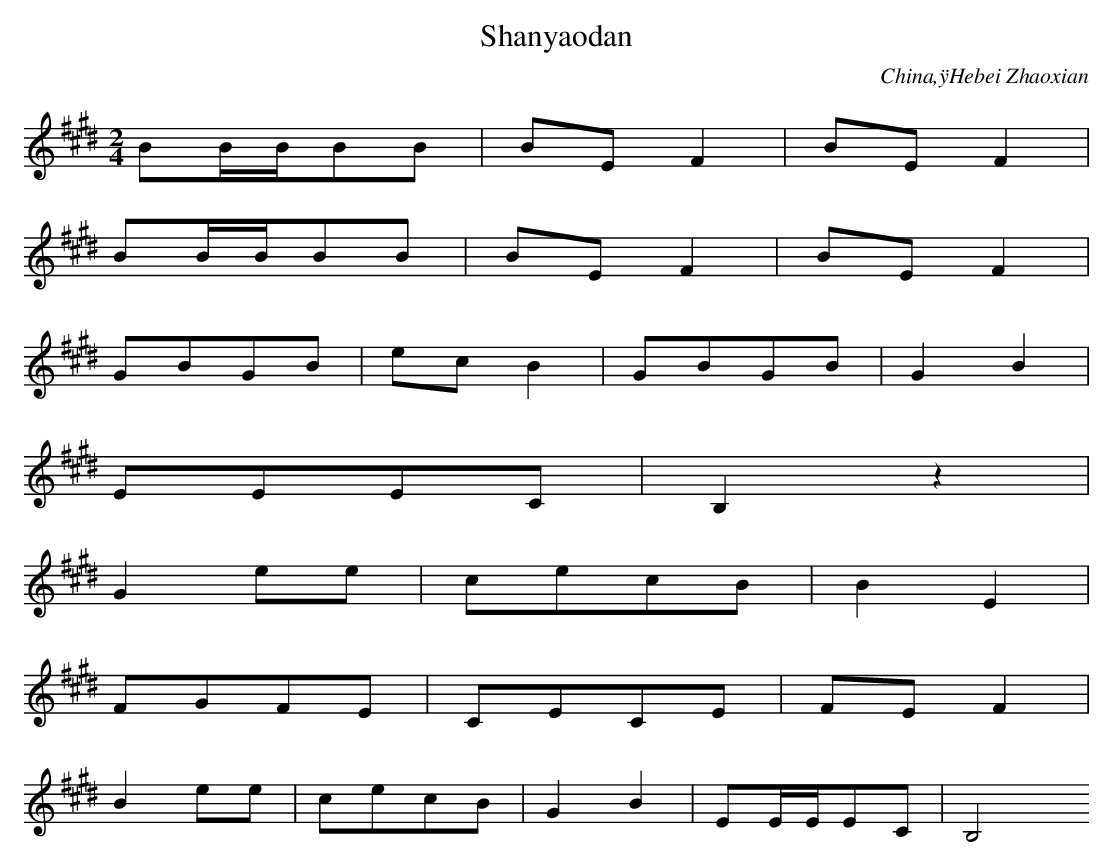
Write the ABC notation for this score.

X:1
T: Shanyaodan
O: China,ÿHebei Zhaoxian
M: 2/4
L: 1/16
K: E
B2BBB2B2 | B2E2F4 | B2E2F4 |
B2BBB2B2 | B2E2F4 | B2E2F4 |
G2B2G2B2 | e2c2B4 | G2B2G2B2 | G4B4 |
E2E2E2C2 | B,4z4 |
G4e2e2 | c2e2c2B2 | B4E4 |
F2G2F2E2 | C2E2C2E2 | F2E2F4 |
B4e2e2 | c2e2c2B2 | G4B4 | E2EEE2C2 | B,8
